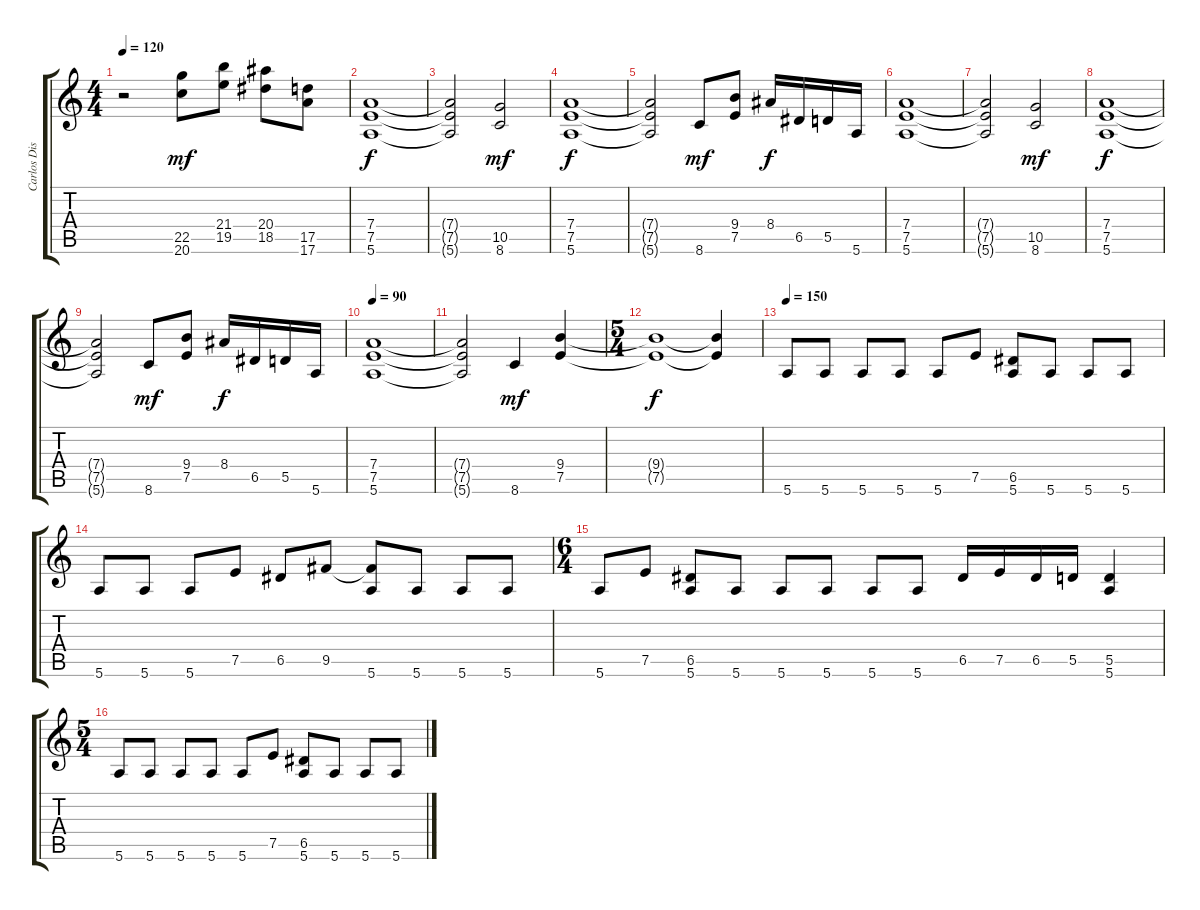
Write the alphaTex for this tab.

\track ("Carlos Distortion" "Carlos Dis") {instrument distortionguitar}
\staff {score tabs}
\tuning (E4 B3 G3 D3 A2 E2) {hide}
\ts (4 4)
\tempo 120
\clef g2
\ks c
r.2{dy f volume 13} (22.5 20.6).8{dy mf} (21.4 19.5).8 (20.4 18.5).8 (17.5 17.6).8 |
(7.4 7.5 5.6).1{dy f} |
(7.4{t} 7.5{t} 5.6{t}).2 (10.5 8.6).2{dy mf} |
(7.4 7.5 5.6).1{dy f} |
(7.4{t} 7.5{t} 5.6{t}).2 8.6.8{dy mf} (9.4 7.5).8 8.4.16{dy f} 6.5.16 5.5.16 5.6.16 |
(7.4 7.5 5.6).1 |
(7.4{t} 7.5{t} 5.6{t}).2 (10.5 8.6).2{dy mf} |
(7.4 7.5 5.6).1{dy f} |
(7.4{t} 7.5{t} 5.6{t}).2 8.6.8{dy mf} (9.4 7.5).8 8.4.16{dy f} 6.5.16 5.5.16 5.6.16 |
\tempo 90
(7.4 7.5 5.6).1 |
(7.4{t} 7.5{t} 5.6{t}).2 8.6.4{dy mf} (9.4 7.5).4 |
\ts (5 4)
(9.4{t} 7.5{t}).1{dy f} (9.4{t} 7.5{t}).4 |
\tempo 150
5.6.8 5.6.8 5.6.8 5.6.8 5.6.8 7.5.8 (6.5 5.6).8 5.6.8 5.6.8 5.6.8 |
5.6.8 5.6.8 5.6.8 7.5.8 6.5.8 9.5.8 (9.5{t} 5.6).8 5.6.8 5.6.8 5.6.8 |
\ts (6 4)
5.6.8 7.5.8 (6.5 5.6).8 5.6.8 5.6.8 5.6.8 5.6.8 5.6.8 6.5.16 7.5.16 6.5.16 5.5.16 (5.5 5.6).4 |
\ts (5 4)
5.6.8 5.6.8 5.6.8 5.6.8 5.6.8 7.5.8 (6.5 5.6).8 5.6.8 5.6.8 5.6.8
